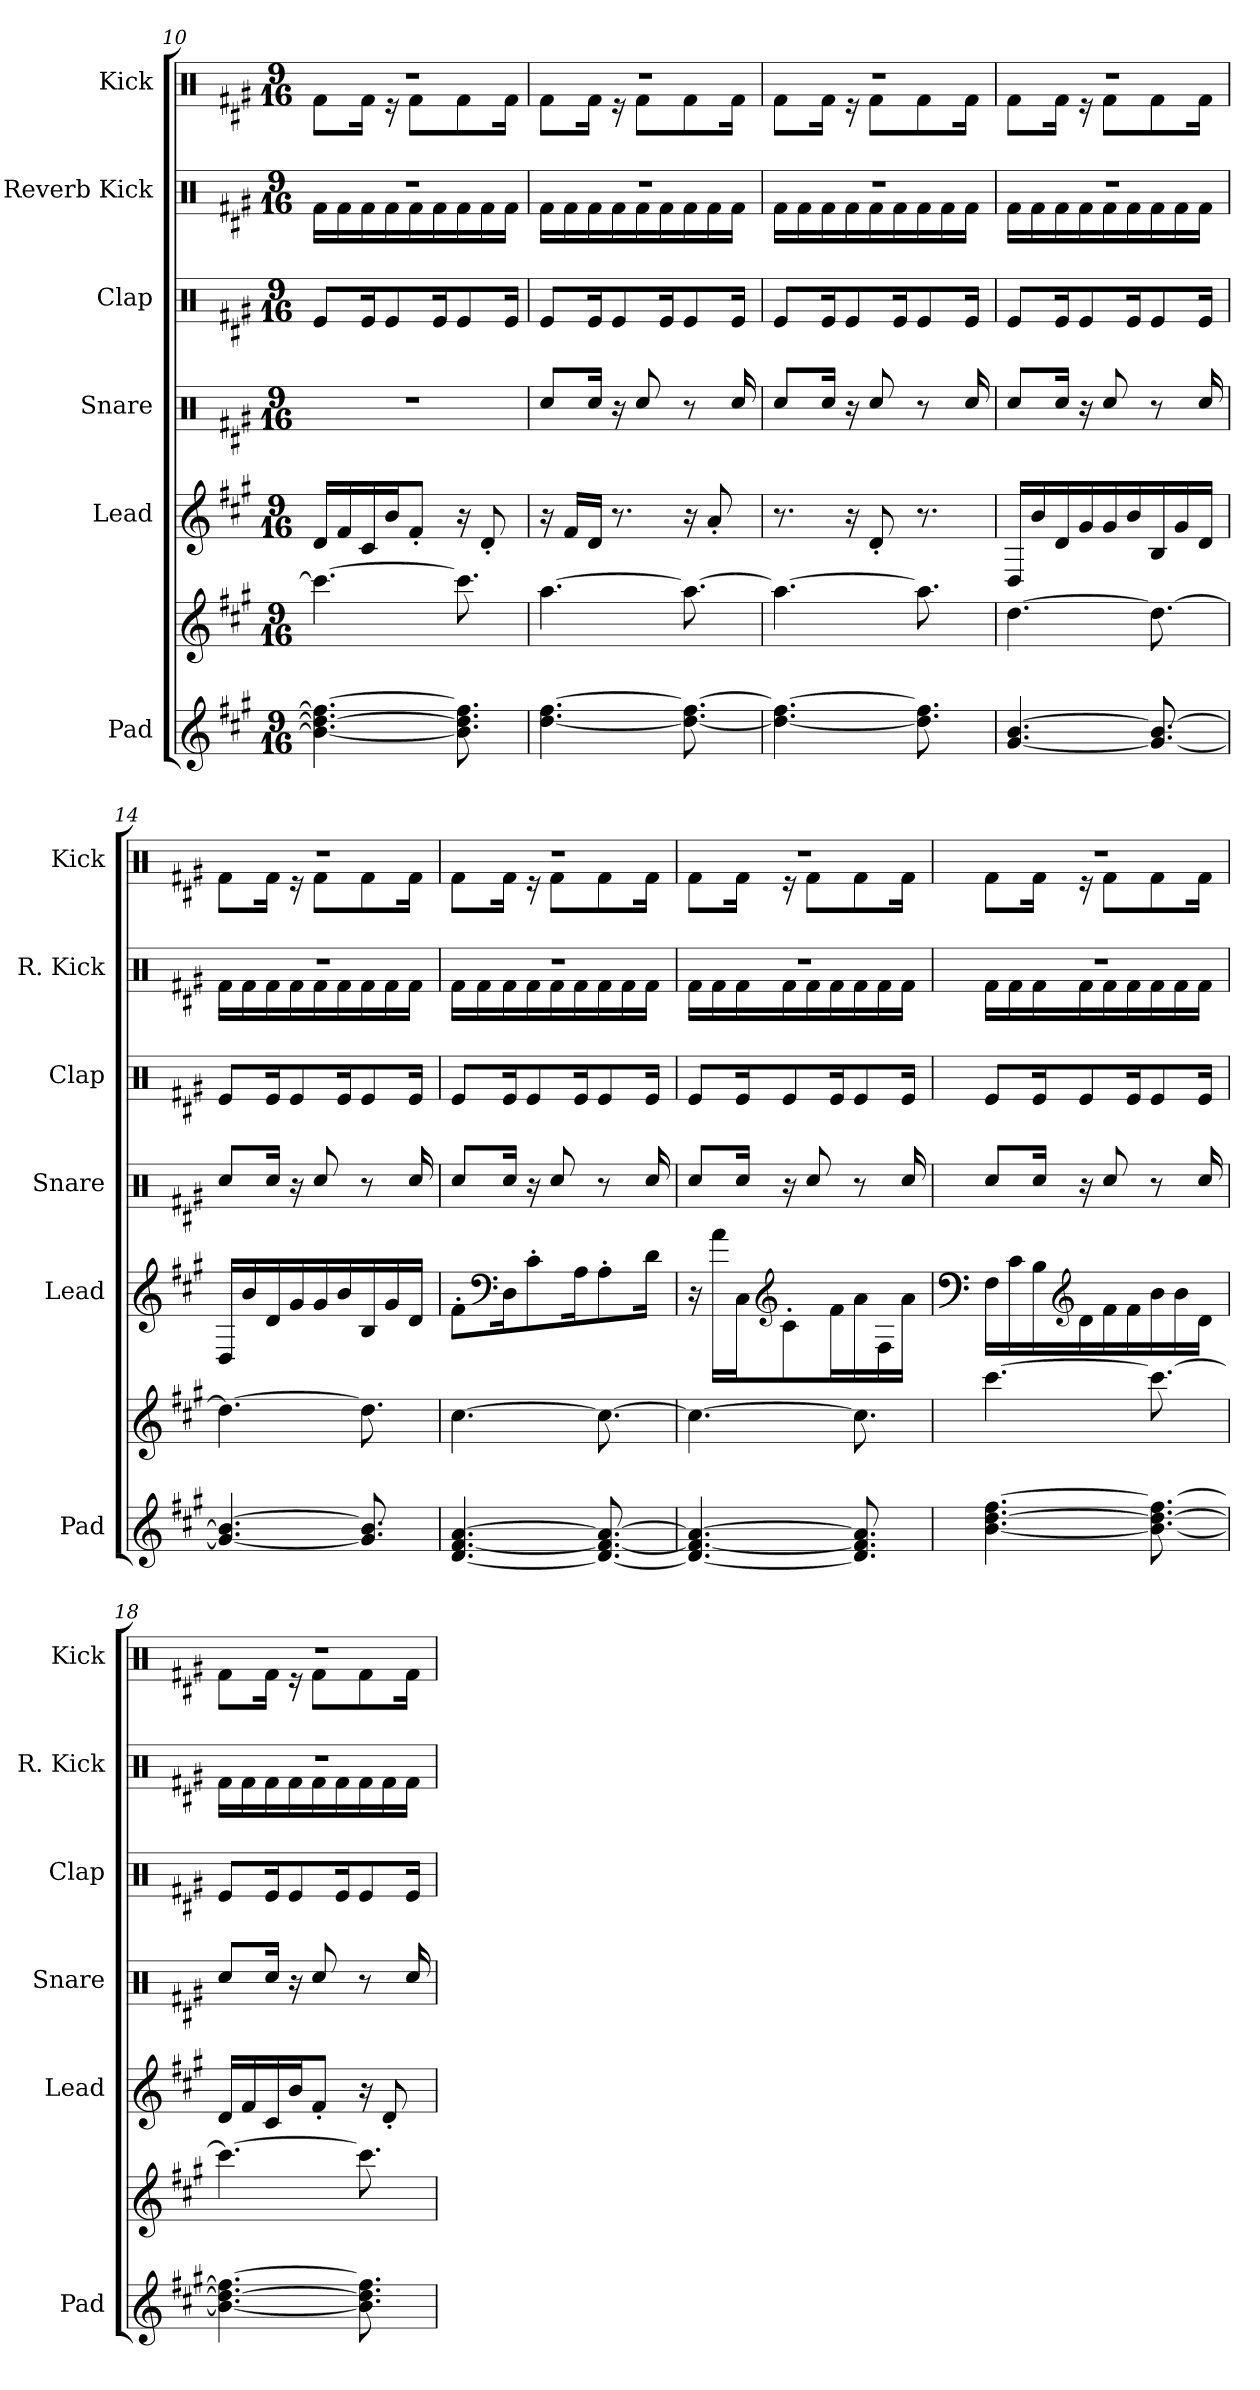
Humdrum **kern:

**kern	**kern	**kern	**kern	**kern	**kern	**kern
*part6	*part6	*part5	*part4	*part3	*part2	*part1
*staff7	*staff6	*staff5	*staff4	*staff3	*staff2	*staff1
*I"Pad	*	*I"Lead	*I"Snare	*I"Clap	*I"Reverb Kick	*I"Kick
*I'Pad	*	*I'Lead	*I'Snare	*I'Clap	*I'R. Kick	*I'Kick
!!LO:LB:g=z
*clefG2	*clefG2	*clefG2	*clefX	*clefX	*clefX	*clefX
*k[f#c#g#]	*k[f#c#g#]	*k[f#c#g#]	*k[f#c#g#]	*k[f#c#g#]	*k[f#c#g#]	*k[f#c#g#]
*M9/16	*M9/16	*M9/16	*M9/16	*M9/16	*M9/16	*M9/16
=10	=10	=10	=10	=10	=10	=10
*	*	*	*	*	*^	*^
4.b\_ 4.dd\_ 4.ff#\_	4.ccc#\_	16d/LL	16%9r	8Re/L	16%9r	16Rf\LL	16%9r	8Rf\L
.	.	16f#/	.	.	.	16Rf\	.	.
.	.	16c#/	.	16Re/K	.	16Rf\	.	16Rf\Jk
.	.	16b/J	.	8Re/	.	16Rf\	.	16r
.	.	8f#'/J	.	.	.	16Rf\	.	8Rf\L
.	.	.	.	16Re/K	.	16Rf\	.	.
8.b\] 8.dd\] 8.ff#\]	8.ccc#\]	16r	.	8Re/	.	16Rf\	.	8Rf\
.	.	8d'/	.	.	.	16Rf\	.	.
.	.	.	.	16Re/Jk	.	16Rf\JJ	.	16Rf\Jk
=11	=11	=11	=11	=11	=11	=11	=11	=11
[4.dd\ [4.ff#\	[4.aa\	16r	8Rcc/L	8Re/L	16%9r	16Rf\LL	16%9r	8Rf\L
.	.	16f#/LL	.	.	.	16Rf\	.	.
.	.	16d/JJ	16Rcc/Jk	16Re/K	.	16Rf\	.	16Rf\Jk
.	.	8.r	16r	8Re/	.	16Rf\	.	16r
.	.	.	8Rcc/	.	.	16Rf\	.	8Rf\L
.	.	.	.	16Re/K	.	16Rf\	.	.
8.dd\_ 8.ff#\_	8.aa\_	16r	8r	8Re/	.	16Rf\	.	8Rf\
.	.	8a'/	.	.	.	16Rf\	.	.
.	.	.	16Rcc/	16Re/Jk	.	16Rf\JJ	.	16Rf\Jk
=12	=12	=12	=12	=12	=12	=12	=12	=12
4.dd\_ 4.ff#\_	4.aa\_	8.r	8Rcc/L	8Re/L	16%9r	16Rf\LL	16%9r	8Rf\L
.	.	.	.	.	.	16Rf\	.	.
.	.	.	16Rcc/Jk	16Re/K	.	16Rf\	.	16Rf\Jk
.	.	16r	16r	8Re/	.	16Rf\	.	16r
.	.	8d'/	8Rcc/	.	.	16Rf\	.	8Rf\L
.	.	.	.	16Re/K	.	16Rf\	.	.
8.dd\] 8.ff#\]	8.aa\]	8.r	8r	8Re/	.	16Rf\	.	8Rf\
.	.	.	.	.	.	16Rf\	.	.
.	.	.	16Rcc/	16Re/Jk	.	16Rf\JJ	.	16Rf\Jk
=13	=13	=13	=13	=13	=13	=13	=13	=13
[4.g#/ [4.b/	[4.dd\	16D/LL	8Rcc/L	8Re/L	16%9r	16Rf\LL	16%9r	8Rf\L
.	.	16b/	.	.	.	16Rf\	.	.
.	.	16d/	16Rcc/Jk	16Re/K	.	16Rf\	.	16Rf\Jk
.	.	16g#/	16r	8Re/	.	16Rf\	.	16r
.	.	16g#/	8Rcc/	.	.	16Rf\	.	8Rf\L
.	.	16b/	.	16Re/K	.	16Rf\	.	.
8.g#/_ 8.b/_	8.dd\_	16B/	8r	8Re/	.	16Rf\	.	8Rf\
.	.	16g#/	.	.	.	16Rf\	.	.
.	.	16d/JJ	16Rcc/	16Re/Jk	.	16Rf\JJ	.	16Rf\Jk
!!LO:PB:g=z	!!
=14	=14	=14	=14	=14	=14	=14	=14	=14
4.g#/_ 4.b/_	4.dd\_	16D/LL	8Rcc/L	8Re/L	16%9r	16Rf\LL	16%9r	8Rf\L
.	.	16b/	.	.	.	16Rf\	.	.
.	.	16d/	16Rcc/Jk	16Re/K	.	16Rf\	.	16Rf\Jk
.	.	16g#/	16r	8Re/	.	16Rf\	.	16r
.	.	16g#/	8Rcc/	.	.	16Rf\	.	8Rf\L
.	.	16b/	.	16Re/K	.	16Rf\	.	.
8.g#/] 8.b/]	8.dd\]	16B/	8r	8Re/	.	16Rf\	.	8Rf\
.	.	16g#/	.	.	.	16Rf\	.	.
.	.	16d/JJ	16Rcc/	16Re/Jk	.	16Rf\JJ	.	16Rf\Jk
=15	=15	=15	=15	=15	=15	=15	=15	=15
[4.d/ [4.f#/ [4.a/	[4.cc#\	8f#'\L	8Rcc/L	8Re/L	16%9r	16Rf\LL	16%9r	8Rf\L
.	.	.	.	.	.	16Rf\	.	.
*	*	*clefF4	*	*	*	*	*	*
.	.	16D\K	16Rcc/Jk	16Re/K	.	16Rf\	.	16Rf\Jk
.	.	8c#'\	16r	8Re/	.	16Rf\	.	16r
.	.	.	8Rcc/	.	.	16Rf\	.	8Rf\L
.	.	16A\K	.	16Re/K	.	16Rf\	.	.
8.d/_ 8.f#/_ 8.a/_	8.cc#\_	8A'\	8r	8Re/	.	16Rf\	.	8Rf\
.	.	.	.	.	.	16Rf\	.	.
.	.	16d\Jk	16Rcc/	16Re/Jk	.	16Rf\JJ	.	16Rf\Jk
=16	=16	=16	=16	=16	=16	=16	=16	=16
4.d/_ 4.f#/_ 4.a/_	4.cc#\_	16r	8Rcc/L	8Re/L	16%9r	16Rf\LL	16%9r	8Rf\L
.	.	16a\LL	.	.	.	16Rf\	.	.
.	.	16C#\J	16Rcc/Jk	16Re/K	.	16Rf\	.	16Rf\Jk
*	*	*clefG2	*	*	*	*	*	*
.	.	8c#'\	16r	8Re/	.	16Rf\	.	16r
.	.	.	8Rcc/	.	.	16Rf\	.	8Rf\L
.	.	16f#\L	.	16Re/K	.	16Rf\	.	.
8.d/] 8.f#/] 8.a/]	8.cc#\]	16a\	8r	8Re/	.	16Rf\	.	8Rf\
.	.	16F#\	.	.	.	16Rf\	.	.
.	.	16a\JJ	16Rcc/	16Re/Jk	.	16Rf\JJ	.	16Rf\Jk
!!LO:LB:g=z	!!
=17	=17	=17	=17	=17	=17	=17	=17	=17
*	*	*clefF4	*	*	*	*	*	*
[4.b\ [4.dd\ [4.ff#\	[4.ccc#\	16F#\LL	8Rcc/L	8Re/L	16%9r	16Rf\LL	16%9r	8Rf\L
.	.	16c#\	.	.	.	16Rf\	.	.
.	.	16B\	16Rcc/Jk	16Re/K	.	16Rf\	.	16Rf\Jk
*	*	*clefG2	*	*	*	*	*	*
.	.	16d\	16r	8Re/	.	16Rf\	.	16r
.	.	16f#\	8Rcc/	.	.	16Rf\	.	8Rf\L
.	.	16f#\	.	16Re/K	.	16Rf\	.	.
8.b\_ 8.dd\_ 8.ff#\_	8.ccc#\_	16b\	8r	8Re/	.	16Rf\	.	8Rf\
.	.	16b\	.	.	.	16Rf\	.	.
.	.	16d\JJ	16Rcc/	16Re/Jk	.	16Rf\JJ	.	16Rf\Jk
=18	=18	=18	=18	=18	=18	=18	=18	=18
4.b\_ 4.dd\_ 4.ff#\_	4.ccc#\_	16d/LL	8Rcc/L	8Re/L	16%9r	16Rf\LL	16%9r	8Rf\L
.	.	16f#/	.	.	.	16Rf\	.	.
.	.	16c#/	16Rcc/Jk	16Re/K	.	16Rf\	.	16Rf\Jk
.	.	16b/J	16r	8Re/	.	16Rf\	.	16r
.	.	8f#'/J	8Rcc/	.	.	16Rf\	.	8Rf\L
.	.	.	.	16Re/K	.	16Rf\	.	.
8.b\] 8.dd\] 8.ff#\]	8.ccc#\]	16r	8r	8Re/	.	16Rf\	.	8Rf\
.	.	8d'/	.	.	.	16Rf\	.	.
.	.	.	16Rcc/	16Re/Jk	.	16Rf\JJ	.	16Rf\Jk
*	*	*	*	*	*v	*v	*	*
*	*	*	*	*	*	*v	*v
=	=	=	=	=	=	=
*-	*-	*-	*-	*-	*-	*-
